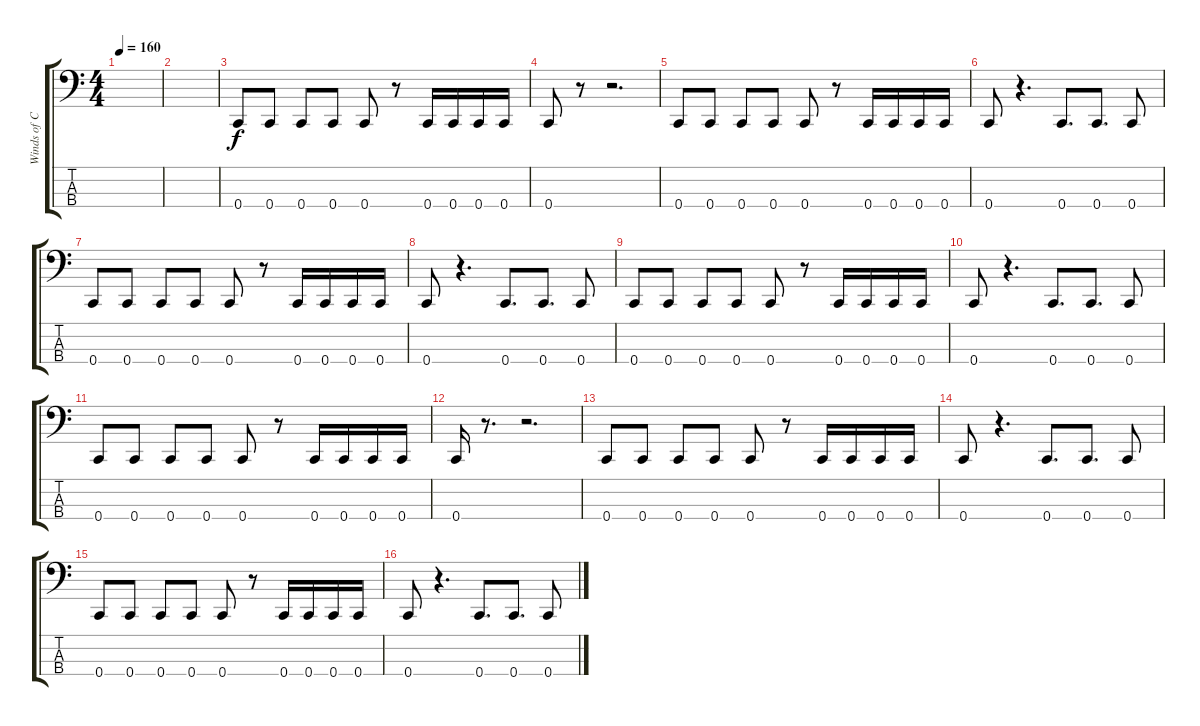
\track ("Winds of Connor" "Winds of C") {instrument electricbassfinger}
\staff {score tabs}
\tuning (F2 C2 G1 C1) {hide}
\ts (4 4)
\tempo 160
\clef f4
\ks c
|
|
0.4.8 0.4.8 0.4.8 0.4.8 0.4.8 r.8 0.4.16 0.4.16 0.4.16 0.4.16 |
0.4.8 r.8 r.2{d} |
0.4.8 0.4.8 0.4.8 0.4.8 0.4.8 r.8 0.4.16 0.4.16 0.4.16 0.4.16 |
0.4.8 r.4{d} 0.4.8{d} 0.4.8{d} 0.4.8 |
0.4.8 0.4.8 0.4.8 0.4.8 0.4.8 r.8 0.4.16 0.4.16 0.4.16 0.4.16 |
0.4.8 r.4{d} 0.4.8{d} 0.4.8{d} 0.4.8 |
0.4.8 0.4.8 0.4.8 0.4.8 0.4.8 r.8 0.4.16 0.4.16 0.4.16 0.4.16 |
0.4.8 r.4{d} 0.4.8{d} 0.4.8{d} 0.4.8 |
0.4.8 0.4.8 0.4.8 0.4.8 0.4.8 r.8 0.4.16 0.4.16 0.4.16 0.4.16 |
0.4.16 r.8{d} r.2{d} |
0.4.8 0.4.8 0.4.8 0.4.8 0.4.8 r.8 0.4.16 0.4.16 0.4.16 0.4.16 |
0.4.8 r.4{d} 0.4.8{d} 0.4.8{d} 0.4.8 |
0.4.8 0.4.8 0.4.8 0.4.8 0.4.8 r.8 0.4.16 0.4.16 0.4.16 0.4.16 |
0.4.8 r.4{d} 0.4.8{d} 0.4.8{d} 0.4.8
